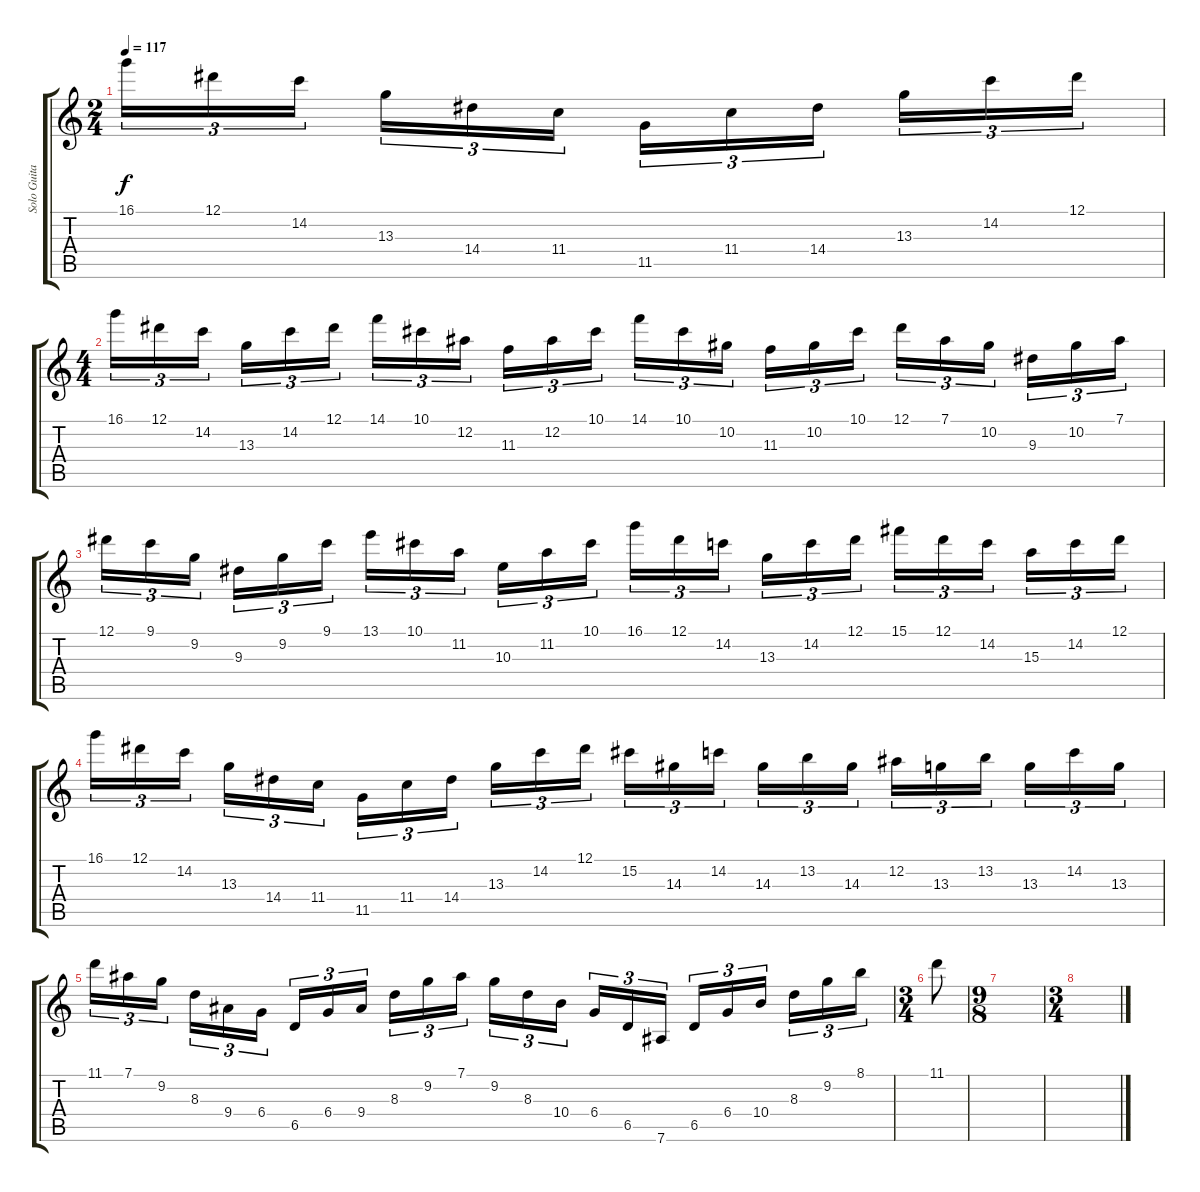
\track ("Solo Guitar 2" "Solo Guita") {instrument distortionguitar}
\staff {score tabs}
\tuning (Eb4 Bb3 Gb3 Db3 Ab2 Eb2) {hide}
\ts (2 4)
\tempo 117
\clef g2
\ks c
16.1.16{tu (3 2) dy f} 12.1.16{tu (3 2)} 14.2.16{tu (3 2)} 13.3.16{tu (3 2)} 14.4.16{tu (3 2)} 11.4.16{tu (3 2)} 11.5.16{tu (3 2)} 11.4.16{tu (3 2)} 14.4.16{tu (3 2)} 13.3.16{tu (3 2)} 14.2.16{tu (3 2)} 12.1.16{tu (3 2)} |
\ts (4 4)
16.1.16{tu (3 2)} 12.1.16{tu (3 2)} 14.2.16{tu (3 2)} 13.3.16{tu (3 2)} 14.2.16{tu (3 2)} 12.1.16{tu (3 2)} 14.1.16{tu (3 2)} 10.1.16{tu (3 2)} 12.2.16{tu (3 2)} 11.3.16{tu (3 2)} 12.2.16{tu (3 2)} 10.1.16{tu (3 2)} 14.1.16{tu (3 2)} 10.1.16{tu (3 2)} 10.2.16{tu (3 2)} 11.3.16{tu (3 2)} 10.2.16{tu (3 2)} 10.1.16{tu (3 2)} 12.1.16{tu (3 2)} 7.1.16{tu (3 2)} 10.2.16{tu (3 2)} 9.3.16{tu (3 2)} 10.2.16{tu (3 2)} 7.1.16{tu (3 2)} |
12.1.16{tu (3 2)} 9.1.16{tu (3 2)} 9.2.16{tu (3 2)} 9.3.16{tu (3 2)} 9.2.16{tu (3 2)} 9.1.16{tu (3 2)} 13.1.16{tu (3 2)} 10.1.16{tu (3 2)} 11.2.16{tu (3 2)} 10.3.16{tu (3 2)} 11.2.16{tu (3 2)} 10.1.16{tu (3 2)} 16.1.16{tu (3 2)} 12.1.16{tu (3 2)} 14.2.16{tu (3 2)} 13.3.16{tu (3 2)} 14.2.16{tu (3 2)} 12.1.16{tu (3 2)} 15.1.16{tu (3 2)} 12.1.16{tu (3 2)} 14.2.16{tu (3 2)} 15.3.16{tu (3 2)} 14.2.16{tu (3 2)} 12.1.16{tu (3 2)} |
16.1.16{tu (3 2)} 12.1.16{tu (3 2)} 14.2.16{tu (3 2)} 13.3.16{tu (3 2)} 14.4.16{tu (3 2)} 11.4.16{tu (3 2)} 11.5.16{tu (3 2)} 11.4.16{tu (3 2)} 14.4.16{tu (3 2)} 13.3.16{tu (3 2)} 14.2.16{tu (3 2)} 12.1.16{tu (3 2)} 15.2.16{tu (3 2)} 14.3.16{tu (3 2)} 14.2.16{tu (3 2)} 14.3.16{tu (3 2)} 13.2.16{tu (3 2)} 14.3.16{tu (3 2)} 12.2.16{tu (3 2)} 13.3.16{tu (3 2)} 13.2.16{tu (3 2)} 13.3.16{tu (3 2)} 14.2.16{tu (3 2)} 13.3.16{tu (3 2)} |
11.1.16{tu (3 2)} 7.1.16{tu (3 2)} 9.2.16{tu (3 2)} 8.3.16{tu (3 2)} 9.4.16{tu (3 2)} 6.4.16{tu (3 2)} 6.5.16{tu (3 2)} 6.4.16{tu (3 2)} 9.4.16{tu (3 2)} 8.3.16{tu (3 2)} 9.2.16{tu (3 2)} 7.1.16{tu (3 2)} 9.2.16{tu (3 2)} 8.3.16{tu (3 2)} 10.4.16{tu (3 2)} 6.4.16{tu (3 2)} 6.5.16{tu (3 2)} 7.6.16{tu (3 2)} 6.5.16{tu (3 2)} 6.4.16{tu (3 2)} 10.4.16{tu (3 2)} 8.3.16{tu (3 2)} 9.2.16{tu (3 2)} 8.1.16{tu (3 2)} |
\ts (3 4)
11.1.8 |
\ts (9 8)
|
\ts (3 4)
